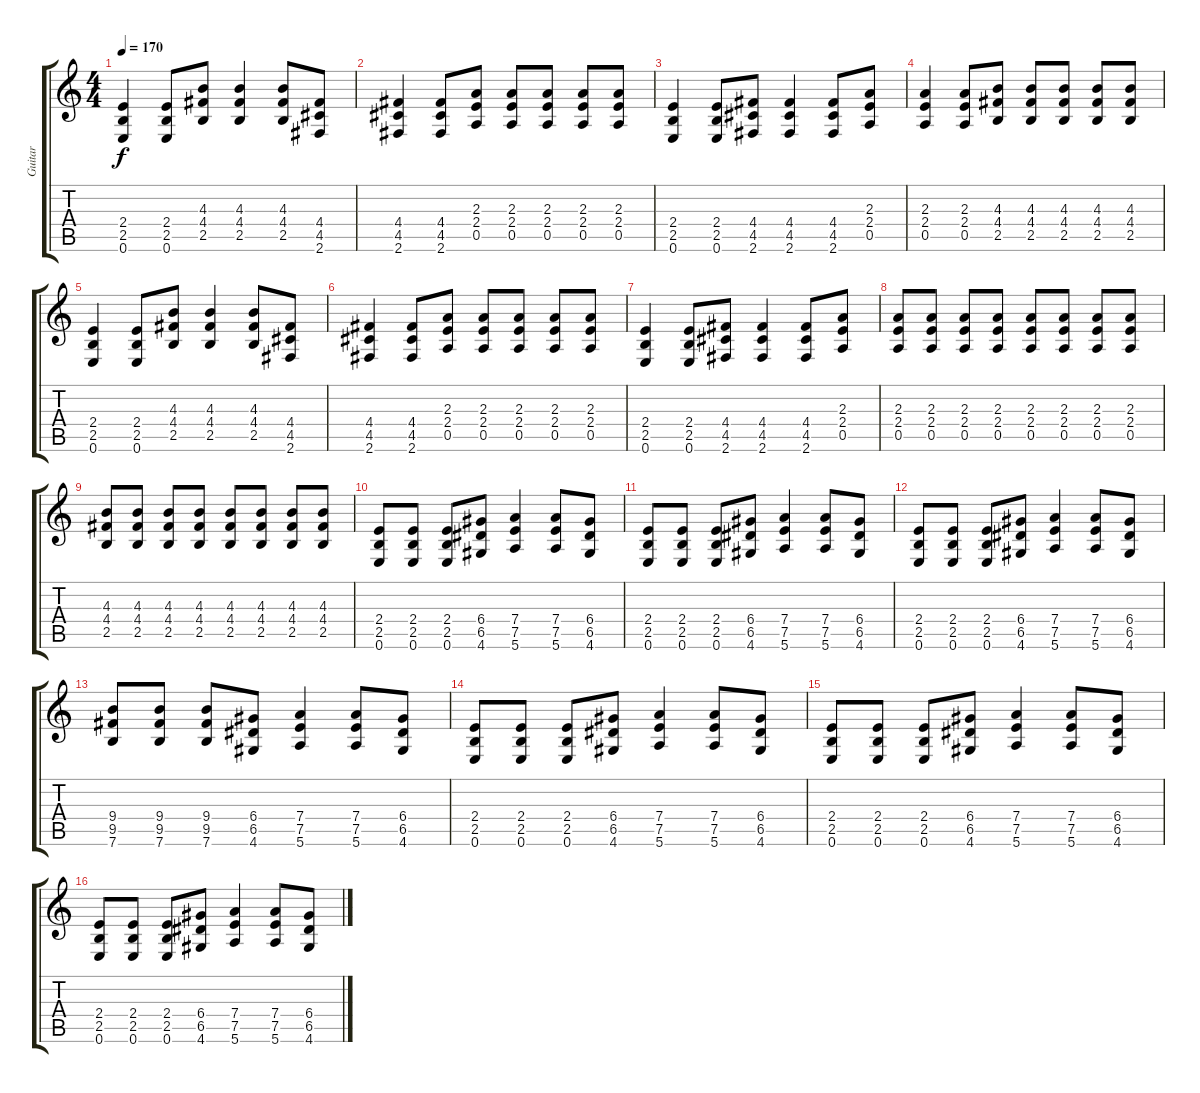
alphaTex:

\track ("Guitar " "Guitar ") {instrument distortionguitar}
\staff {score tabs}
\tuning (E4 B3 G3 D3 A2 E2) {hide}
\ts (4 4)
\tempo 170
\clef g2
\ks c
(2.4 2.5 0.6).4{dy f} (2.4 2.5 0.6).8 (4.3 4.4 2.5).8 (4.3 4.4 2.5).4 (4.3 4.4 2.5).8 (4.4 4.5 2.6).8 |
(4.4 4.5 2.6).4 (4.4 4.5 2.6).8 (2.3 2.4 0.5).8 (2.3 2.4 0.5).8 (2.3 2.4 0.5).8 (2.3 2.4 0.5).8 (2.3 2.4 0.5).8 |
(2.4 2.5 0.6).4 (2.4 2.5 0.6).8 (4.4 4.5 2.6).8 (4.4 4.5 2.6).4 (4.4 4.5 2.6).8 (2.3 2.4 0.5).8 |
(2.3 2.4 0.5).4 (2.3 2.4 0.5).8 (4.3 4.4 2.5).8 (4.3 4.4 2.5).8 (4.3 4.4 2.5).8 (4.3 4.4 2.5).8 (4.3 4.4 2.5).8 |
(2.4 2.5 0.6).4 (2.4 2.5 0.6).8 (4.3 4.4 2.5).8 (4.3 4.4 2.5).4 (4.3 4.4 2.5).8 (4.4 4.5 2.6).8 |
(4.4 4.5 2.6).4 (4.4 4.5 2.6).8 (2.3 2.4 0.5).8 (2.3 2.4 0.5).8 (2.3 2.4 0.5).8 (2.3 2.4 0.5).8 (2.3 2.4 0.5).8 |
(2.4 2.5 0.6).4 (2.4 2.5 0.6).8 (4.4 4.5 2.6).8 (4.4 4.5 2.6).4 (4.4 4.5 2.6).8 (2.3 2.4 0.5).8 |
(2.3 2.4 0.5).8 (2.3 2.4 0.5).8 (2.3 2.4 0.5).8 (2.3 2.4 0.5).8 (2.3 2.4 0.5).8 (2.3 2.4 0.5).8 (2.3 2.4 0.5).8 (2.3 2.4 0.5).8 |
(4.3 4.4 2.5).8 (4.3 4.4 2.5).8 (4.3 4.4 2.5).8 (4.3 4.4 2.5).8 (4.3 4.4 2.5).8 (4.3 4.4 2.5).8 (4.3 4.4 2.5).8 (4.3 4.4 2.5).8 |
(2.4 2.5 0.6).8 (2.4 2.5 0.6).8 (2.4 2.5 0.6).8 (6.4 6.5 4.6).8 (7.4 7.5 5.6).4 (7.4 7.5 5.6).8 (6.4 6.5 4.6).8 |
(2.4 2.5 0.6).8 (2.4 2.5 0.6).8 (2.4 2.5 0.6).8 (6.4 6.5 4.6).8 (7.4 7.5 5.6).4 (7.4 7.5 5.6).8 (6.4 6.5 4.6).8 |
(2.4 2.5 0.6).8 (2.4 2.5 0.6).8 (2.4 2.5 0.6).8 (6.4 6.5 4.6).8 (7.4 7.5 5.6).4 (7.4 7.5 5.6).8 (6.4 6.5 4.6).8 |
(9.4 9.5 7.6).8 (9.4 9.5 7.6).8 (9.4 9.5 7.6).8 (6.4 6.5 4.6).8 (7.4 7.5 5.6).4 (7.4 7.5 5.6).8 (6.4 6.5 4.6).8 |
(2.4 2.5 0.6).8 (2.4 2.5 0.6).8 (2.4 2.5 0.6).8 (6.4 6.5 4.6).8 (7.4 7.5 5.6).4 (7.4 7.5 5.6).8 (6.4 6.5 4.6).8 |
(2.4 2.5 0.6).8 (2.4 2.5 0.6).8 (2.4 2.5 0.6).8 (6.4 6.5 4.6).8 (7.4 7.5 5.6).4 (7.4 7.5 5.6).8 (6.4 6.5 4.6).8 |
(2.4 2.5 0.6).8 (2.4 2.5 0.6).8 (2.4 2.5 0.6).8 (6.4 6.5 4.6).8 (7.4 7.5 5.6).4 (7.4 7.5 5.6).8 (6.4 6.5 4.6).8
